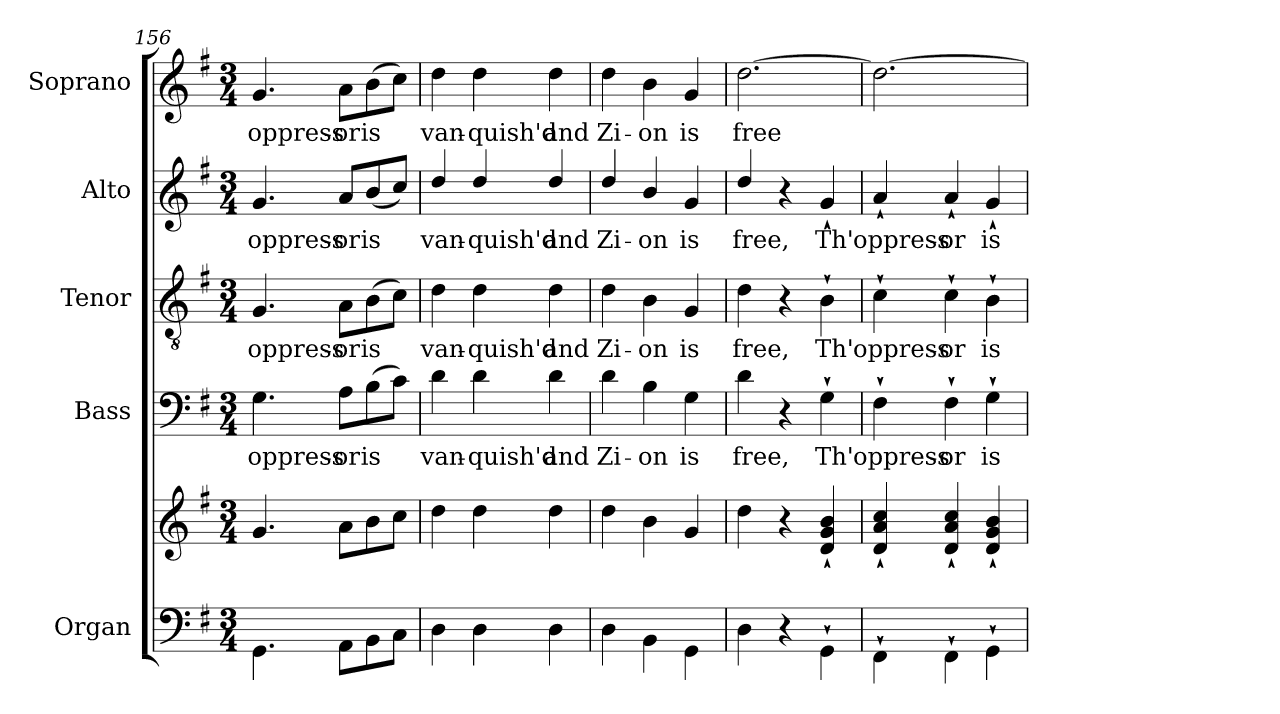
**kern	**kern	**kern	**text	**kern	**text	**kern	**text	**kern	**text
*part5	*part5	*part4	*part4	*part3	*part3	*part2	*part2	*part1	*part1
*staff6	*staff5	*staff4	*staff4	*staff3	*staff3	*staff2	*staff2	*staff1	*staff1
*I"Organ	*	*I"Bass	*	*I"Tenor	*	*I"Alto	*	*I"Soprano	*
*I'Org.	*	*I'B.	*	*I'T.	*	*I'A.	*	*I'S.	*
!!LO:LB:g=z
*clefF4	*clefG2	*clefF4	*	*clefGv2	*	*clefG2	*	*clefG2	*
*	*	*	*	*ITrd7c12	*	*	*	*	*
*k[f#]	*k[f#]	*k[f#]	*	*k[f#]	*	*k[f#]	*	*k[f#]	*
*G:	*G:	*G:	*	*G:	*	*G:	*	*G:	*
*M3/4	*M3/4	*M3/4	*	*M3/4	*	*M3/4	*	*M3/4	*
=156	=156	=156	=156	=156	=156	=156	=156	=156	=156
!	!	!	!LO:LY:b:color=#000000	!	!	!	!	!	!
!	!	!	!	!	!LO:LY:b:color=#000000	!	!	!	!
!	!	!	!	!	!	!	!LO:LY:b:color=#000000	!	!
!	!	!	!	!	!	!	!	!	!LO:LY:b:color=#000000
4.GGi\	4.gi/	4.Gi\	oppress-	4.GGi/	oppress-	4.gi/	oppress-	4.gi/	oppress-
!	!	!	!LO:LY:b:color=#000000	!	!	!	!	!	!
!	!	!	!	!	!LO:LY:b:color=#000000	!	!	!	!
!	!	!	!	!	!	!	!LO:LY:b:color=#000000	!	!
!	!	!	!	!	!	!	!	!	!LO:LY:b:color=#000000
8AAi\L	8ai\L	8Ai\L	-or	8AAi\L	-or	8ai/L	-or	8ai\L	-or
!	!	!	!LO:LY:b:color=#000000	!	!	!	!	!	!
!	!	!	!	!	!LO:LY:b:color=#000000	!	!	!	!
!	!	!	!	!	!	!	!LO:LY:b:color=#000000	!	!
!	!	!	!	!	!	!	!	!	!LO:LY:b:color=#000000
8BBi\	8bi\	(8Bi\	is	(8BBi\	is	(8bi/	is	(8bi\	is
8Ci\J	8cci\J	8ci\J)	.	8Ci\J)	.	8cci/J)	.	8cci\J)	.
=157	=157	=157	=157	=157	=157	=157	=157	=157	=157
!	!	!	!LO:LY:b:color=#000000	!	!	!	!	!	!
!	!	!	!	!	!LO:LY:b:color=#000000	!	!	!	!
!	!	!	!	!	!	!	!LO:LY:b:color=#000000	!	!
!	!	!	!	!	!	!	!	!	!LO:LY:b:color=#000000
4Di\	4ddi\	4di\	van-	4Di\	van-	4ddi/	van-	4ddi\	van-
!	!	!	!LO:LY:b:color=#000000	!	!	!	!	!	!
!	!	!	!	!	!LO:LY:b:color=#000000	!	!	!	!
!	!	!	!	!	!	!	!LO:LY:b:color=#000000	!	!
!	!	!	!	!	!	!	!	!	!LO:LY:b:color=#000000
4Di\	4ddi\	4di\	-quish'd	4Di\	-quish'd	4ddi/	-quish'd	4ddi\	-quish'd
!	!	!	!LO:LY:b:color=#000000	!	!	!	!	!	!
!	!	!	!	!	!LO:LY:b:color=#000000	!	!	!	!
!	!	!	!	!	!	!	!LO:LY:b:color=#000000	!	!
!	!	!	!	!	!	!	!	!	!LO:LY:b:color=#000000
4Di\	4ddi\	4di\	and	4Di\	and	4ddi/	and	4ddi\	and
=158	=158	=158	=158	=158	=158	=158	=158	=158	=158
!	!	!	!LO:LY:b:color=#000000	!	!	!	!	!	!
!	!	!	!	!	!LO:LY:b:color=#000000	!	!	!	!
!	!	!	!	!	!	!	!LO:LY:b:color=#000000	!	!
!	!	!	!	!	!	!	!	!	!LO:LY:b:color=#000000
4Di\	4ddi\	4di\	Zi-	4Di\	Zi-	4ddi/	Zi-	4ddi\	Zi-
!	!	!	!LO:LY:b:color=#000000	!	!	!	!	!	!
!	!	!	!	!	!LO:LY:b:color=#000000	!	!	!	!
!	!	!	!	!	!	!	!LO:LY:b:color=#000000	!	!
!	!	!	!	!	!	!	!	!	!LO:LY:b:color=#000000
4BBi\	4bi\	4Bi\	-on	4BBi\	-on	4bi/	-on	4bi\	-on
!	!	!	!LO:LY:b:color=#000000	!	!	!	!	!	!
!	!	!	!	!	!LO:LY:b:color=#000000	!	!	!	!
!	!	!	!	!	!	!	!LO:LY:b:color=#000000	!	!
!	!	!	!	!	!	!	!	!	!LO:LY:b:color=#000000
4GGi\	4gi/	4Gi\	is	4GGi/	is	4gi/	is	4gi/	is
=159	=159	=159	=159	=159	=159	=159	=159	=159	=159
!	!	!	!LO:LY:b:color=#000000	!	!	!	!	!	!
!	!	!	!	!	!LO:LY:b:color=#000000	!	!	!	!
!	!	!	!	!	!	!	!LO:LY:b:color=#000000	!	!
!	!	!	!	!	!	!	!	!	!LO:LY:b:color=#000000
4Di\	4ddi\	4di\	free,	4Di\	free,	4ddi/	free,	[>2.ddi\	free
4r	4r	4r	.	4r	.	4r	.	.	.
!	!	!	!LO:LY:b:color=#000000	!	!	!	!	!	!
!	!	!	!	!	!LO:LY:b:color=#000000	!	!	!	!
!	!	!	!	!	!	!	!LO:LY:b:color=#000000	!	!
4GG`i\	4di/` 4gi` 4bi`	4G`i\	Th'	4BB`i\	Th'	4g`i/	Th'	.	.
=160	=160	=160	=160	=160	=160	=160	=160	=160	=160
!	!	!	!LO:LY:b:color=#000000	!	!	!	!	!	!
!	!	!	!	!	!LO:LY:b:color=#000000	!	!	!	!
!	!	!	!	!	!	!	!LO:LY:b:color=#000000	!	!
4FF#`i\	4di/` 4ai` 4cci`	4F#`i\	oppress-	4C`i\	oppress-	4a`i/	oppress-	2.ddi\_>	.
!	!	!	!LO:LY:b:color=#000000	!	!	!	!	!	!
!	!	!	!	!	!LO:LY:b:color=#000000	!	!	!	!
!	!	!	!	!	!	!	!LO:LY:b:color=#000000	!	!
4FF#`i\	4di/` 4ai` 4cci`	4F#`i\	-or	4C`i\	-or	4a`i/	-or	.	.
!	!	!	!LO:LY:b:color=#000000	!	!	!	!	!	!
!	!	!	!	!	!LO:LY:b:color=#000000	!	!	!	!
!	!	!	!	!	!	!	!LO:LY:b:color=#000000	!	!
4GG`i\	4di/` 4gi` 4bi`	4G`i\	is	4BB`i\	is	4g`i/	is	.	.
=	=	=	=	=	=	=	=	=	=
*-	*-	*-	*-	*-	*-	*-	*-	*-	*-
